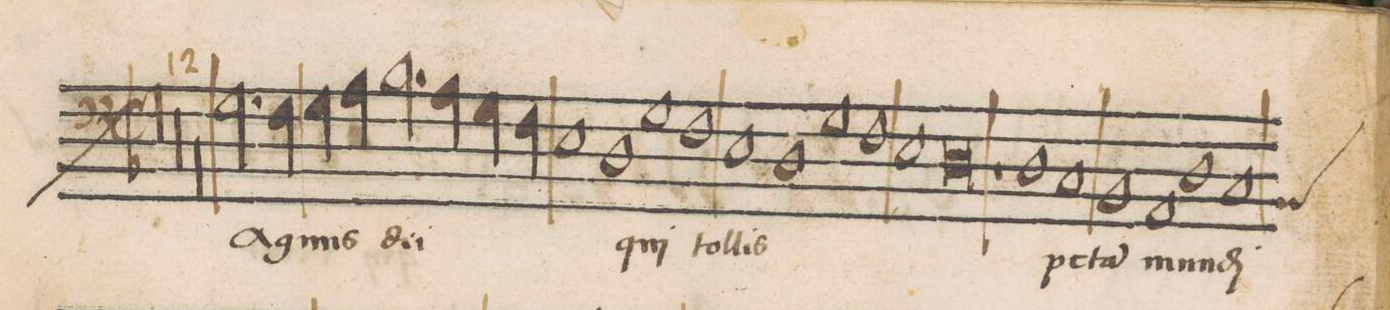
**kern	**text
*I"BASSVS	*
*clefF4	*
*k[b-]	*
*met(C|)	*
*M2/1	*
*all\right	*
00r	.
=2-	=2-
=3-	=3-
00r	.
=4-	=4-
=5-	=5-
00r	.
=6-	=6-
=7-	=7-
*2\right	*
2.G\	A-
4F\	-gnus
4G\	.
4A\	.
2.B-\	de-
=8-	=8-
4A\	-i
4G\	.
4F\	.
1E\	.
=9-	=9-
1D\	.
1G\	qui
=10-	=10-
1F\	tol-
1E\	-lis
=11-	=11-
1D\	.
1G\	.
=12-	=12-
1F\	.
1E\	.
=13-	=13-
0D\	.
=14-	=14-
1r	.
1D\	p(e)c-
=15-	=15-
1C/	-(ca)-
1BB-/	-ta
=16-	=16-
1AA/	mun-
1D\	.
=17-	=17-
*custos:B-	*
1C/	-di
*-	*-
